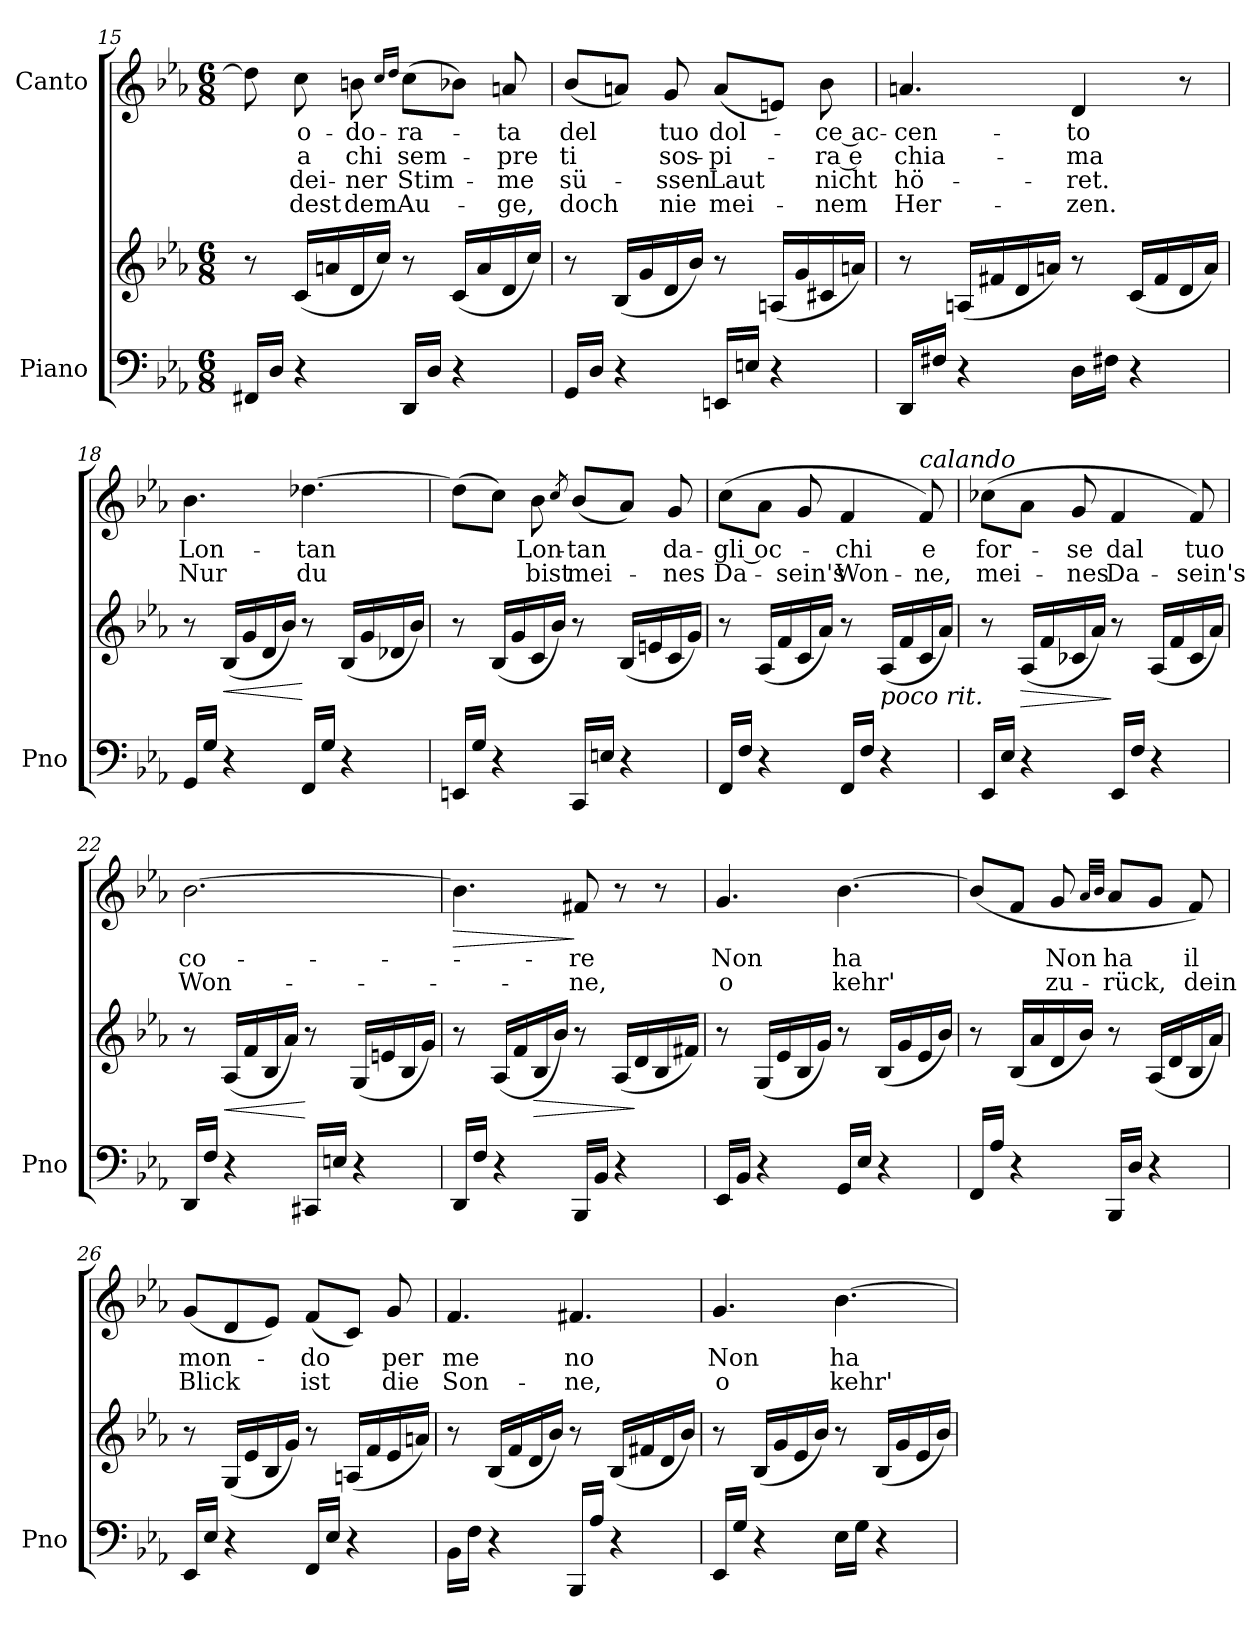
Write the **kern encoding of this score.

**kern	**kern	**dynam	**kern	**text	**text	**text	**text	**dynam
*part2	*part2	*part2	*part1	*part1	*part1	*part1	*part1	*part1
*staff3	*staff2	*staff2/3	*staff1	*staff1	*staff1	*staff1	*staff1	*staff1
*I"Piano	*	*	*I"Canto	*	*	*	*	*
*I'Pno	*	*	*	*	*	*	*	*
*clefF4	*clefG2	*	*clefG2	*	*	*	*	*
*k[b-e-a-]	*k[b-e-a-]	*	*k[b-e-a-]	*	*	*	*	*
*M6/8	*M6/8	*	*M6/8	*	*	*	*	*
=15	=15	=15	=15	=15	=15	=15	=15	=15
16FF#X/LL	8r	.	8dd\]	.	.	.	.	.
16D/JJ	.	.	.	.	.	.	.	.
4r	(16c/LL	.	8cc\	o-	a	dei-	-dest	.
.	16an/	.	.	.	.	.	.	.
.	16d/	.	8bn\	-do-	chi	-ner	dem	.
.	16cc/JJ)	.	.	.	.	.	.	.
.	.	.	16qcc/LL	.	.	.	.	.
.	.	.	16qdd/JJ	.	.	.	.	.
16DD/LL	8r	.	(8cc\L	-ra-	sem-	Stim-	Au-	.
16D/JJ	.	.	.	.	.	.	.	.
4r	(16c/LL	.	8b-X\J)	.	.	.	.	.
.	16a/	.	.	.	.	.	.	.
.	16d/	.	8an/	-ta	-pre	-me	-ge,	.
.	16cc/JJ)	.	.	.	.	.	.	.
=16	=16	=16	=16	=16	=16	=16	=16	=16
16GG/LL	8r	.	(8b-/L	del	ti	sü-	doch	.
16D/JJ	.	.	.	.	.	.	.	.
4r	(16B-/LL	.	8an/J)	.	.	.	.	.
.	16g/	.	.	.	.	.	.	.
.	16d/	.	8g/	tuo	sos-	-ssen	nie	.
.	16b-/JJ)	.	.	.	.	.	.	.
16EEn/LL	8r	.	(8a/L	dol-	-pi-	Laut	mei-	.
16En/JJ	.	.	.	.	.	.	.	.
4r	(16An/LL	.	8en/J)	.	.	.	.	.
.	16g/	.	.	.	.	.	.	.
.	16c#X/	.	8b-\	-ce ac-	-ra e	nicht	-nem	.
.	16an/JJ)	.	.	.	.	.	.	.
=17	=17	=17	=17	=17	=17	=17	=17	=17
16DD/LL	8r	.	4.an/	-cen-	chia-	hö-	Her-	.
16F#X/JJ	.	.	.	.	.	.	.	.
4r	(16An/LL	.	.	.	.	.	.	.
.	16f#X/	.	.	.	.	.	.	.
.	16d/	.	.	.	.	.	.	.
.	16an/JJ)	.	.	.	.	.	.	.
16D\LL	8r	.	4d/	-to	-ma	-ret.	-zen.	.
16F#X\JJ	.	.	.	.	.	.	.	.
4r	(16c/LL	.	.	.	.	.	.	.
.	16f#/	.	.	.	.	.	.	.
.	16d/	.	8r	.	.	.	.	.
.	16a/JJ)	.	.	.	.	.	.	.
=18	=18	=18	=18	=18	=18	=18	=18	=18
16GG/LL	8r	.	4.b-\	Lon-	Nur	.	.	.
16G/JJ	.	.	.	.	.	.	.	.
!	!	!LO:HP:b	!	!	!	!	!	!
4r	(16B-/LL	<	.	.	.	.	.	.
.	16g/	.	.	.	.	.	.	.
.	16d/	.	.	.	.	.	.	.
.	16b-/JJ)	.	.	.	.	.	.	.
16FF/LL	8r	[	[4.dd-X\	-tan	du	.	.	.
16G/JJ	.	.	.	.	.	.	.	.
4r	(16B-/LL	.	.	.	.	.	.	.
.	16g/	.	.	.	.	.	.	.
.	16d-X/	.	.	.	.	.	.	.
.	16b-/JJ)	.	.	.	.	.	.	.
=19	=19	=19	=19	=19	=19	=19	=19	=19
16EEn/LL	8r	.	(8dd-\L]	.	.	.	.	.
16G/JJ	.	.	.	.	.	.	.	.
4r	(16B-/LL	.	8cc\J)	.	.	.	.	.
.	16g/	.	.	.	.	.	.	.
.	16c/	.	8b-\	Lon-	bist	.	.	.
.	16b-/JJ)	.	.	.	.	.	.	.
.	.	.	8qcc/	.	.	.	.	.
16CC/LL	8r	.	(8b-/L	-tan	mei-	.	.	.
16En/JJ	.	.	.	.	.	.	.	.
4r	(16B-/LL	.	8a-/J)	.	.	.	.	.
.	16en/	.	.	.	.	.	.	.
.	16c/	.	8g/	da-	-nes	.	.	.
.	16g/JJ)	.	.	.	.	.	.	.
=20	=20	=20	=20	=20	=20	=20	=20	=20
16FF/LL	8r	.	(>8cc\L	-gli oc-	Da-	.	.	.
16F/JJ	.	.	.	.	.	.	.	.
4r	(16A-/LL	.	8a-\J	.	.	.	.	.
.	16f/	.	.	.	.	.	.	.
.	16c/	.	8g/	.	sein's	.	.	.
.	16a-/JJ)	.	.	.	.	.	.	.
16FF/LL	8r	.	4f/	-chi	Won-	.	.	.
16F/JJ	.	.	.	.	.	.	.	.
!	!LO:TX:b:i:t=poco rit.	!	!	!	!	!	!	!
4r	(16A-/LL	.	.	.	.	.	.	.
.	16f/	.	.	.	.	.	.	.
!	!	!	!LO:TX:a:i:t=calando	!	!	!	!	!
.	16c/	.	8f/)	e	-ne,	.	.	.
.	16a-/JJ)	.	.	.	.	.	.	.
=21	=21	=21	=21	=21	=21	=21	=21	=21
16EE-/LL	8r	.	(>8cc-X\L	for-	mei-	.	.	.
16E-/JJ	.	.	.	.	.	.	.	.
!	!	!LO:HP:b	!	!	!	!	!	!
4r	(16A-/LL	>	8a-\J	.	.	.	.	.
.	16f/	.	.	.	.	.	.	.
.	16c-X/	.	8g/	-se	-nes	.	.	.
.	16a-/JJ)	.	.	.	.	.	.	.
16EE-/LL	8r	]	4f/	dal	Da-	.	.	.
16F/JJ	.	.	.	.	.	.	.	.
4r	(16A-/LL	.	.	.	.	.	.	.
.	16f/	.	.	.	.	.	.	.
.	16c-/	.	8f/)	tuo	-sein's	.	.	.
.	16a-/JJ)	.	.	.	.	.	.	.
=22	=22	=22	=22	=22	=22	=22	=22	=22
16DD/LL	8r	.	[2.b-\	co-	Won-	.	.	.
16F/JJ	.	.	.	.	.	.	.	.
!	!	!LO:HP:b	!	!	!	!	!	!
4r	(16A-/LL	<	.	.	.	.	.	.
.	16f/	.	.	.	.	.	.	.
.	16B-/	.	.	.	.	.	.	.
.	16a-/JJ)	.	.	.	.	.	.	.
16CC#X/LL	8r	[	.	.	.	.	.	.
16En/JJ	.	.	.	.	.	.	.	.
4r	(16G/LL	.	.	.	.	.	.	.
.	16en/	.	.	.	.	.	.	.
.	16B-/	.	.	.	.	.	.	.
.	16g/JJ)	.	.	.	.	.	.	.
=23	=23	=23	=23	=23	=23	=23	=23	=23
!	!	!	!	!	!	!	!	!LO:HP:b
16DD/LL	8r	.	4.b-\]	.	.	.	.	>
16F/JJ	.	.	.	.	.	.	.	.
4r	(16A-/LL	.	.	.	.	.	.	.
.	16f/	.	.	.	.	.	.	.
!	!	!LO:HP:b	!	!	!	!	!	!
.	16B-/	>	.	.	.	.	.	.
.	16b-/JJ)	.	.	.	.	.	.	.
16BBB-/LL	8r	.	8f#X/	-re	-ne,	.	.	]
16BB-/JJ	.	.	.	.	.	.	.	.
4r	(16A-/LL	.	8r	.	.	.	.	.
.	16d/	]	.	.	.	.	.	.
.	16B-/	.	8r	.	.	.	.	.
.	16f#X/JJ)	.	.	.	.	.	.	.
=24	=24	=24	=24	=24	=24	=24	=24	=24
16EE-/LL	8r	.	4.g/	Non	o	.	.	.
16BB-/JJ	.	.	.	.	.	.	.	.
4r	(16G/LL	.	.	.	.	.	.	.
.	16e-/	.	.	.	.	.	.	.
.	16B-/	.	.	.	.	.	.	.
.	16g/JJ)	.	.	.	.	.	.	.
16GG/LL	8r	.	[4.b-\	ha	kehr'	.	.	.
16E-/JJ	.	.	.	.	.	.	.	.
4r	(16B-/LL	.	.	.	.	.	.	.
.	16g/	.	.	.	.	.	.	.
.	16e-/	.	.	.	.	.	.	.
.	16b-/JJ)	.	.	.	.	.	.	.
=25	=25	=25	=25	=25	=25	=25	=25	=25
16FF/LL	8r	.	(>8b-/L]	.	.	.	.	.
16A-/JJ	.	.	.	.	.	.	.	.
4r	(16B-/LL	.	8f/J	.	.	.	.	.
.	16a-/	.	.	.	.	.	.	.
.	16d/	.	8g/	Non	zu-	.	.	.
.	16b-/JJ)	.	.	.	.	.	.	.
.	.	.	32qa-/LLL	.	.	.	.	.
.	.	.	32qb-/JJJ	.	.	.	.	.
16BBB-/LL	8r	.	8a-/L	ha	-rück,	.	.	.
16D/JJ	.	.	.	.	.	.	.	.
4r	(16A-/LL	.	8g/J	.	.	.	.	.
.	16d/	.	.	.	.	.	.	.
.	16B-/	.	8f/)	il	dein	.	.	.
.	16a-/JJ)	.	.	.	.	.	.	.
=26	=26	=26	=26	=26	=26	=26	=26	=26
16EE-/LL	8r	.	(8g/L	mon-	Blick	.	.	.
16E-/JJ	.	.	.	.	.	.	.	.
4r	(16G/LL	.	8d/	.	.	.	.	.
.	16e-/	.	.	.	.	.	.	.
.	16B-/	.	8e-/J)	.	.	.	.	.
.	16g/JJ)	.	.	.	.	.	.	.
16FF/LL	8r	.	(8f/L	-do	ist	.	.	.
16E-/JJ	.	.	.	.	.	.	.	.
4r	(16An/LL	.	8c/J)	.	.	.	.	.
.	16f/	.	.	.	.	.	.	.
.	16e-/	.	8g/	per	die	.	.	.
.	16an/JJ)	.	.	.	.	.	.	.
=27	=27	=27	=27	=27	=27	=27	=27	=27
16BB-\LL	8r	.	4.f/	me	Son-	.	.	.
16F\JJ	.	.	.	.	.	.	.	.
4r	(16B-/LL	.	.	.	.	.	.	.
.	16f/	.	.	.	.	.	.	.
.	16d/	.	.	.	.	.	.	.
.	16b-/JJ)	.	.	.	.	.	.	.
16BBB-/LL	8r	.	4.f#X/	no	-ne,	.	.	.
16A-/JJ	.	.	.	.	.	.	.	.
4r	(16B-/LL	.	.	.	.	.	.	.
.	16f#X/	.	.	.	.	.	.	.
.	16d/	.	.	.	.	.	.	.
.	16b-/JJ)	.	.	.	.	.	.	.
=28	=28	=28	=28	=28	=28	=28	=28	=28
16EE-/LL	8r	.	4.g/	Non	o	.	.	.
16G/JJ	.	.	.	.	.	.	.	.
4r	(16B-/LL	.	.	.	.	.	.	.
.	16g/	.	.	.	.	.	.	.
.	16e-/	.	.	.	.	.	.	.
.	16b-/JJ)	.	.	.	.	.	.	.
16E-\LL	8r	.	[4.b-\	-ha	kehr'	.	.	.
16G\JJ	.	.	.	.	.	.	.	.
4r	(16B-/LL	.	.	.	.	.	.	.
.	16g/	.	.	.	.	.	.	.
.	16e-/	.	.	.	.	.	.	.
.	16b-/JJ)	.	.	.	.	.	.	.
=	=	=	=	=	=	=	=	=
*-	*-	*-	*-	*-	*-	*-	*-	*-
